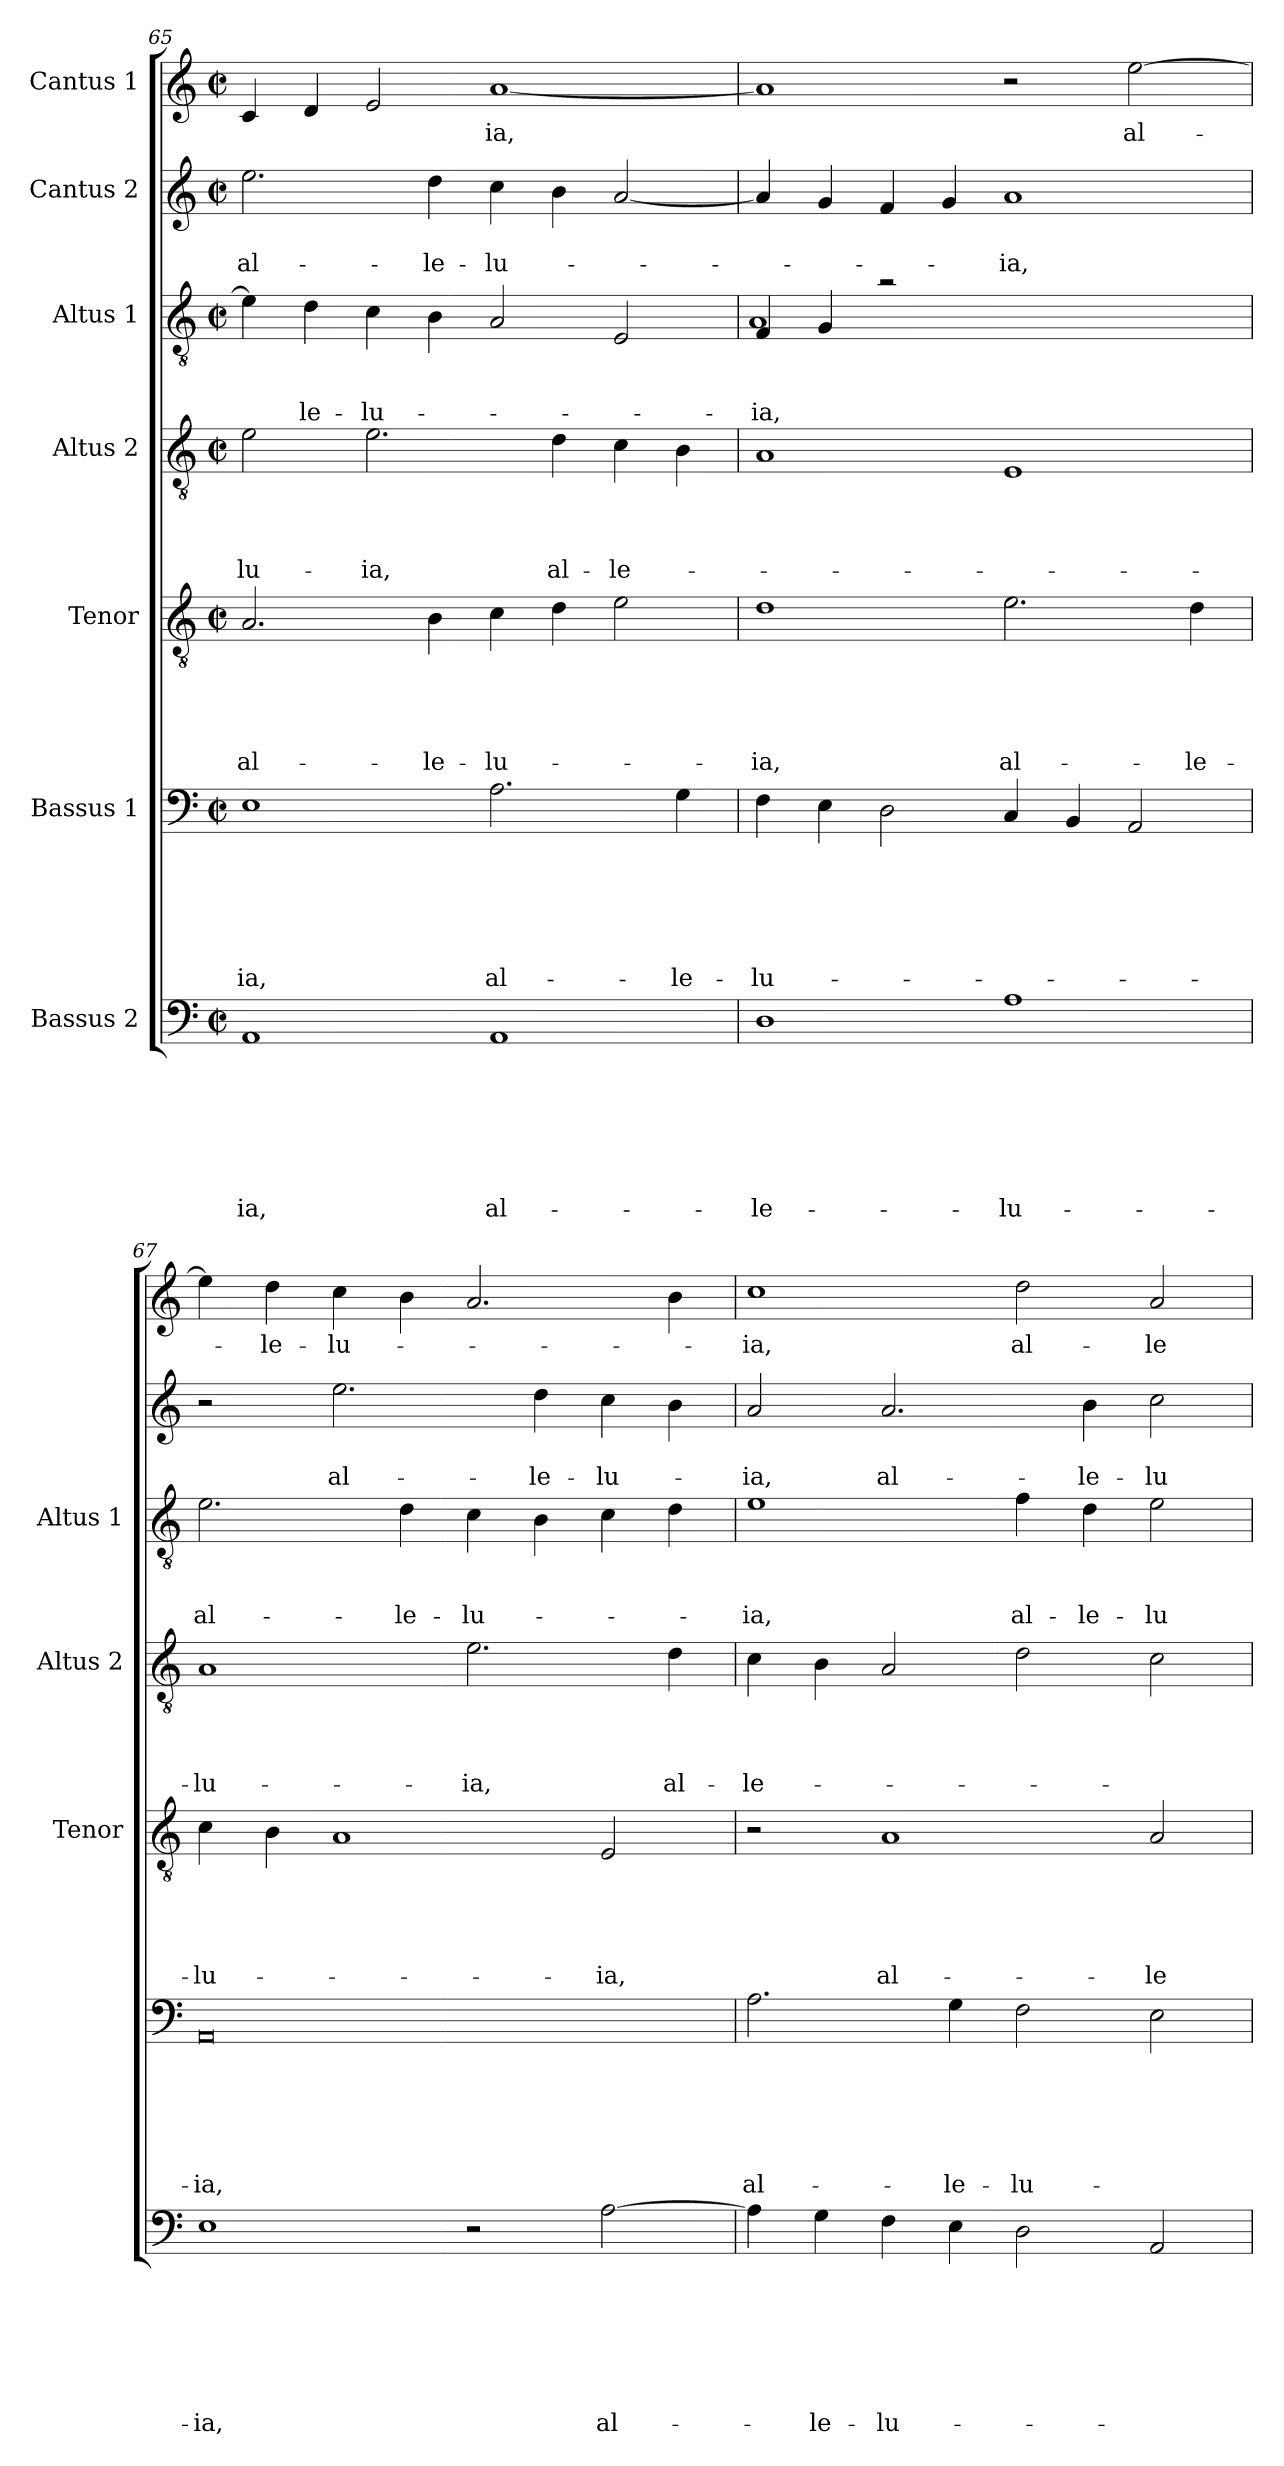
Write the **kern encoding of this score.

**kern	**text	**text	**text	**text	**text	**text	**text	**kern	**text	**text	**text	**text	**text	**text	**kern	**text	**text	**text	**text	**text	**kern	**text	**text	**text	**text	**kern	**text	**text	**text	**kern	**text	**text	**kern	**text
*part7	*part7	*part7	*part7	*part7	*part7	*part7	*part7	*part6	*part6	*part6	*part6	*part6	*part6	*part6	*part5	*part5	*part5	*part5	*part5	*part5	*part4	*part4	*part4	*part4	*part4	*part3	*part3	*part3	*part3	*part2	*part2	*part2	*part1	*part1
*staff7	*staff7	*staff7	*staff7	*staff7	*staff7	*staff7	*staff7	*staff6	*staff6	*staff6	*staff6	*staff6	*staff6	*staff6	*staff5	*staff5	*staff5	*staff5	*staff5	*staff5	*staff4	*staff4	*staff4	*staff4	*staff4	*staff3	*staff3	*staff3	*staff3	*staff2	*staff2	*staff2	*staff1	*staff1
*I"Bassus 2	*	*	*	*	*	*	*	*I"Bassus 1	*	*	*	*	*	*	*I"Tenor	*	*	*	*	*	*I"Altus 2	*	*	*	*	*I"Altus 1	*	*	*	*I"Cantus 2	*	*	*I"Cantus 1	*
*	*	*	*	*	*	*	*	*	*	*	*	*	*	*	*I'Tenor	*	*	*	*	*	*I'Altus 2	*	*	*	*	*I'Altus 1	*	*	*	*	*	*	*	*
*clefF4	*	*	*	*	*	*	*	*clefF4	*	*	*	*	*	*	*clefGv2	*	*	*	*	*	*clefGv2	*	*	*	*	*clefGv2	*	*	*	*clefG2	*	*	*clefG2	*
*k[]	*	*	*	*	*	*	*	*k[]	*	*	*	*	*	*	*k[]	*	*	*	*	*	*k[]	*	*	*	*	*k[]	*	*	*	*k[]	*	*	*k[]	*
*C:	*	*	*	*	*	*	*	*C:	*	*	*	*	*	*	*C:	*	*	*	*	*	*C:	*	*	*	*	*C:	*	*	*	*C:	*	*	*C:	*
*M2/2	*	*	*	*	*	*	*	*M2/2	*	*	*	*	*	*	*M2/2	*	*	*	*	*	*M2/2	*	*	*	*	*M2/2	*	*	*	*M2/2	*	*	*M2/2	*
*met(c|)	*	*	*	*	*	*	*	*met(c|)	*	*	*	*	*	*	*met(c|)	*	*	*	*	*	*met(c|)	*	*	*	*	*met(c|)	*	*	*	*met(c|)	*	*	*met(c|)	*
=65	=65	=65	=65	=65	=65	=65	=65	=65	=65	=65	=65	=65	=65	=65	=65	=65	=65	=65	=65	=65	=65	=65	=65	=65	=65	=65	=65	=65	=65	=65	=65	=65	=65	=65
!	!	!	!	!	!	!	!LO:LY:b	!	!	!	!	!	!	!LO:LY:b	!	!	!	!	!	!LO:LY:b	!	!	!	!	!LO:LY:b	!	!	!	!	!	!	!LO:LY:b	!	!
1AA	.	.	.	.	.	.	-ia,	1E	.	.	.	.	.	-ia,	2.A/	.	.	.	.	al-	2e\	.	.	.	-lu-	4e\]	.	.	.	2.ee\	.	al-	4c/	.
!	!	!	!	!	!	!	!	!	!	!	!	!	!	!	!	!	!	!	!	!	!	!	!	!	!	!	!	!	!LO:LY:b	!	!	!	!	!
.	.	.	.	.	.	.	.	.	.	.	.	.	.	.	.	.	.	.	.	.	.	.	.	.	.	4d\	.	.	-le-	.	.	.	4d/	.
!	!	!	!	!	!	!	!	!	!	!	!	!	!	!	!	!	!	!	!	!	!	!	!	!	!LO:LY:b	!	!	!	!LO:LY:b:rj	!	!	!	!	!
.	.	.	.	.	.	.	.	.	.	.	.	.	.	.	.	.	.	.	.	.	2.e\	.	.	.	-ia,	4c\	.	.	-lu-	.	.	.	2e/	.
!	!	!	!	!	!	!	!	!	!	!	!	!	!	!	!	!	!	!	!	!LO:LY:b	!	!	!	!	!	!	!	!	!	!	!	!LO:LY:b	!	!
.	.	.	.	.	.	.	.	.	.	.	.	.	.	.	4B\	.	.	.	.	-le-	.	.	.	.	.	4B\	.	.	.	4dd\	.	-le-	.	.
!	!	!	!	!	!	!	!LO:LY:b	!	!	!	!	!	!	!LO:LY:b	!	!	!	!	!	!LO:LY:b:rj	!	!	!	!	!	!	!	!	!	!	!	!LO:LY:b:rj	!	!LO:LY:b
1AA	.	.	.	.	.	.	al-	2.A\	.	.	.	.	.	al-	4c\	.	.	.	.	-lu-	.	.	.	.	.	2A/	.	.	.	4cc\	.	-lu-	[<1a	-ia,
!	!	!	!	!	!	!	!	!	!	!	!	!	!	!	!	!	!	!	!	!	!	!	!	!	!LO:LY:b	!	!	!	!	!	!	!	!	!
.	.	.	.	.	.	.	.	.	.	.	.	.	.	.	4d\	.	.	.	.	.	4d\	.	.	.	al-	.	.	.	.	4b\	.	.	.	.
!	!	!	!	!	!	!	!	!	!	!	!	!	!	!	!	!	!	!	!	!	!	!	!	!	!LO:LY:b:rj	!	!	!	!	!	!	!	!	!
.	.	.	.	.	.	.	.	.	.	.	.	.	.	.	2e\	.	.	.	.	.	4c\	.	.	.	-le-	2E/	.	.	.	[<2a/	.	.	.	.
!	!	!	!	!	!	!	!	!	!	!	!	!	!	!LO:LY:b	!	!	!	!	!	!	!	!	!	!	!	!	!	!	!	!	!	!	!	!
.	.	.	.	.	.	.	.	4G\	.	.	.	.	.	-le-	.	.	.	.	.	.	4B\	.	.	.	.	.	.	.	.	.	.	.	.	.
=66	=66	=66	=66	=66	=66	=66	=66	=66	=66	=66	=66	=66	=66	=66	=66	=66	=66	=66	=66	=66	=66	=66	=66	=66	=66	=66	=66	=66	=66	=66	=66	=66	=66	=66
!	!	!	!	!	!	!	!LO:LY:b	!	!	!	!	!	!	!LO:LY:b	!	!	!	!	!	!LO:LY:b	!	!	!	!	!	!	!	!	!LO:LY:b	!	!	!	!	!
*	*	*	*	*	*	*	*	*	*	*	*	*	*	*	*	*	*	*	*	*	*	*	*	*	*	*^	*	*	*	*	*	*	*	*
1D	.	.	.	.	.	.	-le-	4F\	.	.	.	.	.	-lu-	1d	.	.	.	.	-ia,	1A	.	.	.	.	4F/	1A	.	.	-ia,	4a/]	.	.	1a]	.
.	.	.	.	.	.	.	.	4E\	.	.	.	.	.	.	.	.	.	.	.	.	.	.	.	.	.	4G/	.	.	.	.	4g/	.	.	.	.
.	.	.	.	.	.	.	.	2D\	.	.	.	.	.	.	.	.	.	.	.	.	.	.	.	.	.	2ra	.	.	.	.	4f/	.	.	.	.
.	.	.	.	.	.	.	.	.	.	.	.	.	.	.	.	.	.	.	.	.	.	.	.	.	.	.	.	.	.	.	4g/	.	.	.	.
!	!	!	!	!	!	!	!LO:LY:b	!	!	!	!	!	!	!	!	!	!	!	!	!LO:LY:b	!	!	!	!	!	!	!	!	!	!	!	!	!LO:LY:b	!	!
1A	.	.	.	.	.	.	-lu-	4C/	.	.	.	.	.	.	2.e\	.	.	.	.	al-	1E	.	.	.	.	1ryy	1ryy	.	.	.	1a	.	-ia,	2r	.
.	.	.	.	.	.	.	.	4BB/	.	.	.	.	.	.	.	.	.	.	.	.	.	.	.	.	.	.	.	.	.	.	.	.	.	.	.
!	!	!	!	!	!	!	!	!	!	!	!	!	!	!	!	!	!	!	!	!	!	!	!	!	!	!	!	!	!	!	!	!	!	!	!LO:LY:b
.	.	.	.	.	.	.	.	2AA/	.	.	.	.	.	.	.	.	.	.	.	.	.	.	.	.	.	.	.	.	.	.	.	.	.	[<2ee\	al-
!	!	!	!	!	!	!	!	!	!	!	!	!	!	!	!	!	!	!	!	!LO:LY:b	!	!	!	!	!	!	!	!	!	!	!	!	!	!	!
.	.	.	.	.	.	.	.	.	.	.	.	.	.	.	4d\	.	.	.	.	-le-	.	.	.	.	.	.	.	.	.	.	.	.	.	.	.
*	*	*	*	*	*	*	*	*	*	*	*	*	*	*	*	*	*	*	*	*	*	*	*	*	*	*v	*v	*	*	*	*	*	*	*	*
!!LO:LB:g=z
=67	=67	=67	=67	=67	=67	=67	=67	=67	=67	=67	=67	=67	=67	=67	=67	=67	=67	=67	=67	=67	=67	=67	=67	=67	=67	=67	=67	=67	=67	=67	=67	=67	=67	=67
!	!	!	!	!	!	!	!LO:LY:b	!	!	!	!	!	!	!LO:LY:b	!	!	!	!	!	!LO:LY:b	!	!	!	!	!LO:LY:b	!	!	!	!LO:LY:b	!	!	!	!	!
1E	.	.	.	.	.	.	-ia,	0AA	.	.	.	.	.	-ia,	4c\	.	.	.	.	-lu-	1A	.	.	.	-lu-	2.e\	.	.	al-	2r	.	.	4ee\]	.
!	!	!	!	!	!	!	!	!	!	!	!	!	!	!	!	!	!	!	!	!	!	!	!	!	!	!	!	!	!	!	!	!	!	!LO:LY:b
.	.	.	.	.	.	.	.	.	.	.	.	.	.	.	4B\	.	.	.	.	.	.	.	.	.	.	.	.	.	.	.	.	.	4dd\	-le-
!	!	!	!	!	!	!	!	!	!	!	!	!	!	!	!	!	!	!	!	!	!	!	!	!	!	!	!	!	!	!	!	!LO:LY:b	!	!LO:LY:b
.	.	.	.	.	.	.	.	.	.	.	.	.	.	.	1A	.	.	.	.	.	.	.	.	.	.	.	.	.	.	2.ee\	.	al-	4cc\	-lu-
!	!	!	!	!	!	!	!	!	!	!	!	!	!	!	!	!	!	!	!	!	!	!	!	!	!	!	!	!	!LO:LY:b	!	!	!	!	!
.	.	.	.	.	.	.	.	.	.	.	.	.	.	.	.	.	.	.	.	.	.	.	.	.	.	4d\	.	.	-le-	.	.	.	4b\	.
!	!	!	!	!	!	!	!	!	!	!	!	!	!	!	!	!	!	!	!	!	!	!	!	!	!LO:LY:b	!	!	!	!LO:LY:b	!	!	!	!	!
2r	.	.	.	.	.	.	.	.	.	.	.	.	.	.	.	.	.	.	.	.	2.e\	.	.	.	-ia,	4c\	.	.	-lu-	.	.	.	2.a/	.
!	!	!	!	!	!	!	!	!	!	!	!	!	!	!	!	!	!	!	!	!	!	!	!	!	!	!	!	!	!	!	!	!LO:LY:b	!	!
.	.	.	.	.	.	.	.	.	.	.	.	.	.	.	.	.	.	.	.	.	.	.	.	.	.	4B\	.	.	.	4dd\	.	-le-	.	.
!	!	!	!	!	!	!	!LO:LY:b	!	!	!	!	!	!	!	!	!	!	!	!	!LO:LY:b	!	!	!	!	!	!	!	!	!	!	!	!LO:LY:b	!	!
[>2A\	.	.	.	.	.	.	al-	.	.	.	.	.	.	.	2E/	.	.	.	.	-ia,	.	.	.	.	.	4c\	.	.	.	4cc\	.	-lu-	.	.
!	!	!	!	!	!	!	!	!	!	!	!	!	!	!	!	!	!	!	!	!	!	!	!	!	!LO:LY:b	!	!	!	!	!	!	!	!	!
.	.	.	.	.	.	.	.	.	.	.	.	.	.	.	.	.	.	.	.	.	4d\	.	.	.	al-	4d\	.	.	.	4b\	.	.	4b\	.
=68	=68	=68	=68	=68	=68	=68	=68	=68	=68	=68	=68	=68	=68	=68	=68	=68	=68	=68	=68	=68	=68	=68	=68	=68	=68	=68	=68	=68	=68	=68	=68	=68	=68	=68
!	!	!	!	!	!	!	!	!	!	!	!	!	!	!LO:LY:b	!	!	!	!	!	!	!	!	!	!	!LO:LY:b	!	!	!	!LO:LY:b	!	!	!LO:LY:b	!	!LO:LY:b
4A\]	.	.	.	.	.	.	.	2.A\	.	.	.	.	.	al-	2r	.	.	.	.	.	4c\	.	.	.	-le-	1e	.	.	-ia,	2a/	.	-ia,	1cc	-ia,
!	!	!	!	!	!	!	!LO:LY:b	!	!	!	!	!	!	!	!	!	!	!	!	!	!	!	!	!	!	!	!	!	!	!	!	!	!	!
4G\	.	.	.	.	.	.	-le-	.	.	.	.	.	.	.	.	.	.	.	.	.	4B\	.	.	.	.	.	.	.	.	.	.	.	.	.
!	!	!	!	!	!	!	!LO:LY:b	!	!	!	!	!	!	!	!	!	!	!	!	!LO:LY:b	!	!	!	!	!	!	!	!	!	!	!	!LO:LY:b	!	!
4F\	.	.	.	.	.	.	-lu-	.	.	.	.	.	.	.	1A	.	.	.	.	al-	2A/	.	.	.	.	.	.	.	.	2.a/	.	al-	.	.
!	!	!	!	!	!	!	!	!	!	!	!	!	!	!LO:LY:b	!	!	!	!	!	!	!	!	!	!	!	!	!	!	!	!	!	!	!	!
4E\	.	.	.	.	.	.	.	4G\	.	.	.	.	.	-le-	.	.	.	.	.	.	.	.	.	.	.	.	.	.	.	.	.	.	.	.
!	!	!	!	!	!	!	!	!	!	!	!	!	!	!LO:LY:b	!	!	!	!	!	!	!	!	!	!	!	!	!	!	!LO:LY:b	!	!	!	!	!LO:LY:b
2D\	.	.	.	.	.	.	.	2F\	.	.	.	.	.	-lu-	.	.	.	.	.	.	2d\	.	.	.	.	4f\	.	.	al-	.	.	.	2dd\	al-
!	!	!	!	!	!	!	!	!	!	!	!	!	!	!	!	!	!	!	!	!	!	!	!	!	!	!	!	!	!LO:LY:b	!	!	!LO:LY:b	!	!
.	.	.	.	.	.	.	.	.	.	.	.	.	.	.	.	.	.	.	.	.	.	.	.	.	.	4d\	.	.	-le-	4b\	.	-le-	.	.
!	!	!	!	!	!	!	!	!	!	!	!	!	!	!	!	!	!	!	!	!LO:LY:b	!	!	!	!	!	!	!	!	!LO:LY:b	!	!	!LO:LY:b	!	!LO:LY:b
2AA/	.	.	.	.	.	.	.	2E\	.	.	.	.	.	.	2A/	.	.	.	.	-le-	2c\	.	.	.	.	2e\	.	.	-lu-	2cc\	.	-lu-	2a/	-le-
=	=	=	=	=	=	=	=	=	=	=	=	=	=	=	=	=	=	=	=	=	=	=	=	=	=	=	=	=	=	=	=	=	=	=
*-	*-	*-	*-	*-	*-	*-	*-	*-	*-	*-	*-	*-	*-	*-	*-	*-	*-	*-	*-	*-	*-	*-	*-	*-	*-	*-	*-	*-	*-	*-	*-	*-	*-	*-
